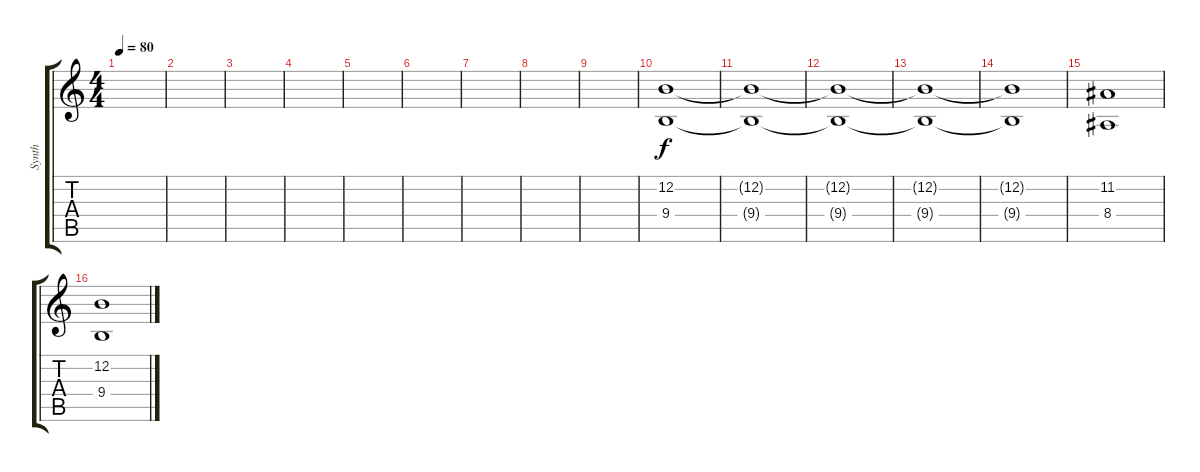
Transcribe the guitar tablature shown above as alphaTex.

\track ("Synth" "Synth") {instrument synthstrings2}
\staff {score tabs}
\tuning (E4 B3 G3 D3 A2 E2) {hide}
\ts (4 4)
\tempo 80
\clef g2
\ks c
|
|
|
|
|
|
|
|
|
(12.2 9.4).1{volume 6 instrument fx7echoes} |
(12.2{t} 9.4{t}).1 |
(12.2{t} 9.4{t}).1 |
(12.2{t} 9.4{t}).1 |
(12.2{t} 9.4{t}).1 |
(11.2 8.4).1 |
(12.2 9.4).1
